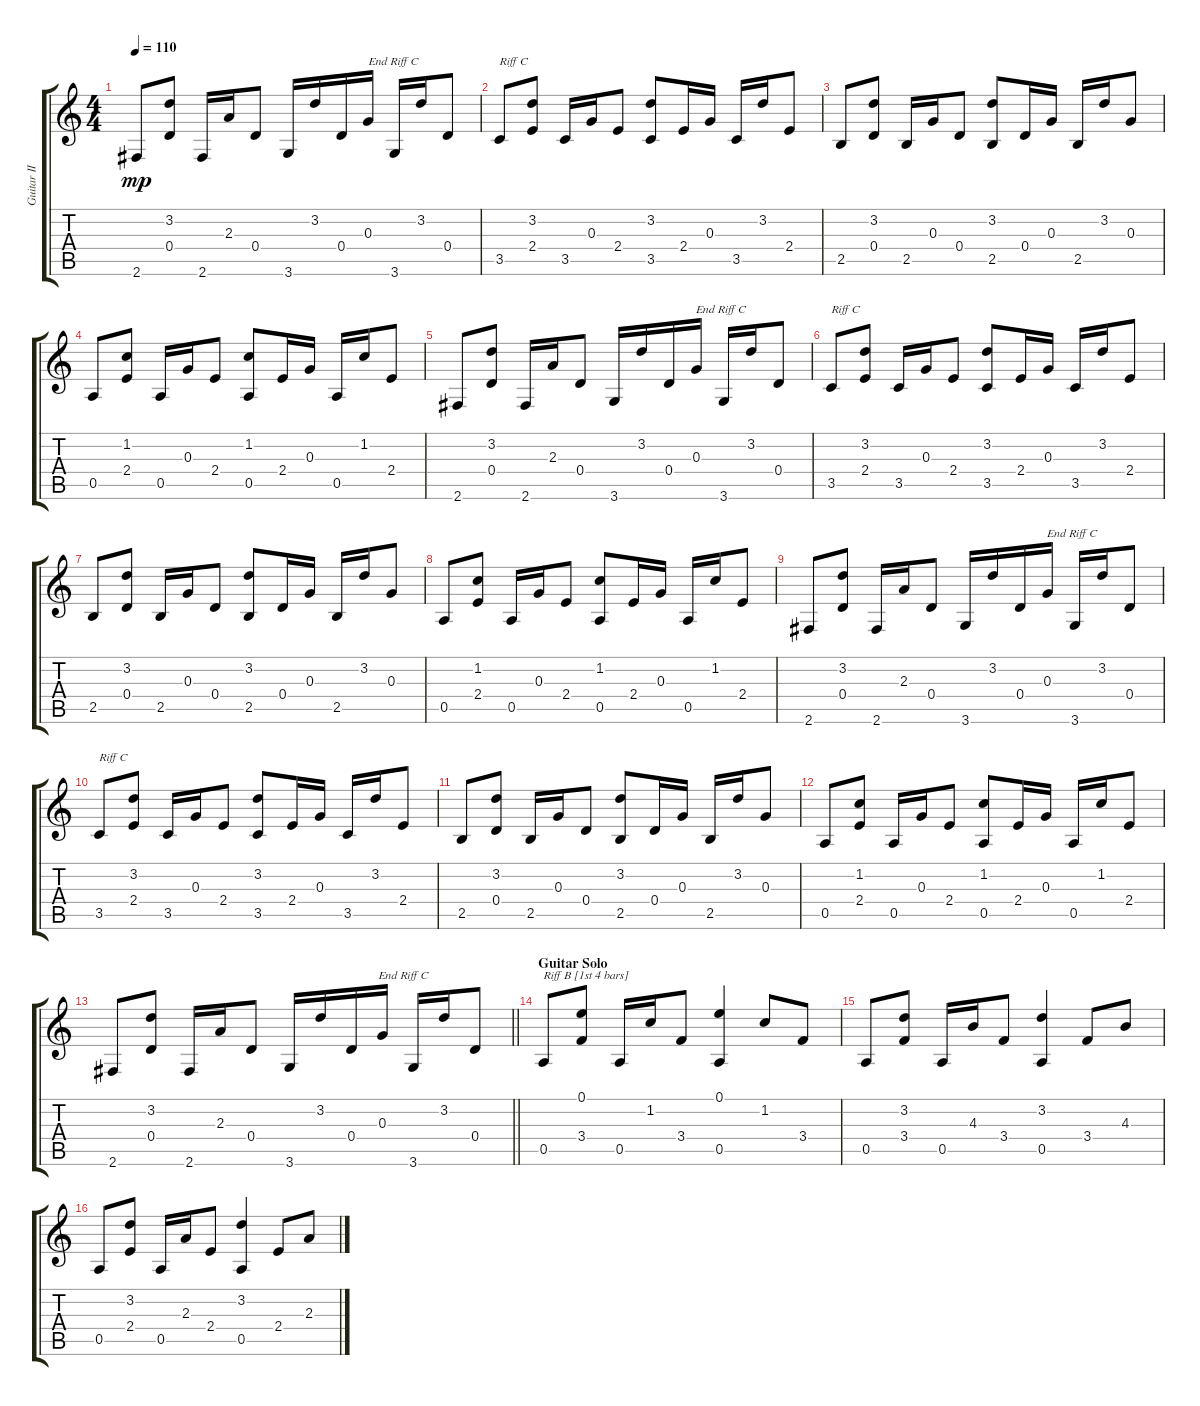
\track ("Guitar II" "Guitar II") {instrument acousticguitarnylon}
\staff {score tabs}
\tuning (E4 B3 G3 D3 A2 E2) {hide}
\ts (4 4)
\tempo 110
\clef g2
\ks c
2.6.8{dy mp} (3.2 0.4).8 2.6.16 2.3.16 0.4.8 3.6.16 3.2.16 0.4.16{txt "         End Riff C"} 0.3.16 3.6.16 3.2.16 0.4.8 |
3.5.8{txt "Riff C"} (3.2 2.4).8 3.5.16 0.3.16 2.4.8 (3.2 3.5).8 2.4.16 0.3.16 3.5.16 3.2.16 2.4.8 |
2.5.8 (3.2 0.4).8 2.5.16 0.3.16 0.4.8 (3.2 2.5).8 0.4.16 0.3.16 2.5.16 3.2.16 0.3.8 |
0.5.8 (1.2 2.4).8 0.5.16 0.3.16 2.4.8 (1.2 0.5).8 2.4.16 0.3.16 0.5.16 1.2.16 2.4.8 |
2.6.8 (3.2 0.4).8 2.6.16 2.3.16 0.4.8 3.6.16 3.2.16 0.4.16{txt "         End Riff C"} 0.3.16 3.6.16 3.2.16 0.4.8 |
3.5.8{txt "Riff C"} (3.2 2.4).8 3.5.16 0.3.16 2.4.8 (3.2 3.5).8 2.4.16 0.3.16 3.5.16 3.2.16 2.4.8 |
2.5.8 (3.2 0.4).8 2.5.16 0.3.16 0.4.8 (3.2 2.5).8 0.4.16 0.3.16 2.5.16 3.2.16 0.3.8 |
0.5.8 (1.2 2.4).8 0.5.16 0.3.16 2.4.8 (1.2 0.5).8 2.4.16 0.3.16 0.5.16 1.2.16 2.4.8 |
2.6.8 (3.2 0.4).8 2.6.16 2.3.16 0.4.8 3.6.16 3.2.16 0.4.16{txt "         End Riff C"} 0.3.16 3.6.16 3.2.16 0.4.8 |
3.5.8{txt "Riff C"} (3.2 2.4).8 3.5.16 0.3.16 2.4.8 (3.2 3.5).8 2.4.16 0.3.16 3.5.16 3.2.16 2.4.8 |
2.5.8 (3.2 0.4).8 2.5.16 0.3.16 0.4.8 (3.2 2.5).8 0.4.16 0.3.16 2.5.16 3.2.16 0.3.8 |
0.5.8 (1.2 2.4).8 0.5.16 0.3.16 2.4.8 (1.2 0.5).8 2.4.16 0.3.16 0.5.16 1.2.16 2.4.8 |
\barLineRight lightlight
2.6.8 (3.2 0.4).8 2.6.16 2.3.16 0.4.8 3.6.16 3.2.16 0.4.16{txt "         End Riff C"} 0.3.16 3.6.16 3.2.16 0.4.8 |
\section ("" "Guitar Solo")
0.5.8{txt "Riff B [1st 4 bars]"} (0.1 3.4).8 0.5.16 1.2.16 3.4.8 (0.1 0.5).4 1.2.8 3.4.8 |
0.5.8 (3.2 3.4).8 0.5.16 4.3.16 3.4.8 (3.2 0.5).4 3.4.8 4.3.8 |
0.5.8 (3.2 2.4).8 0.5.16 2.3.16 2.4.8 (3.2 0.5).4 2.4.8 2.3.8
